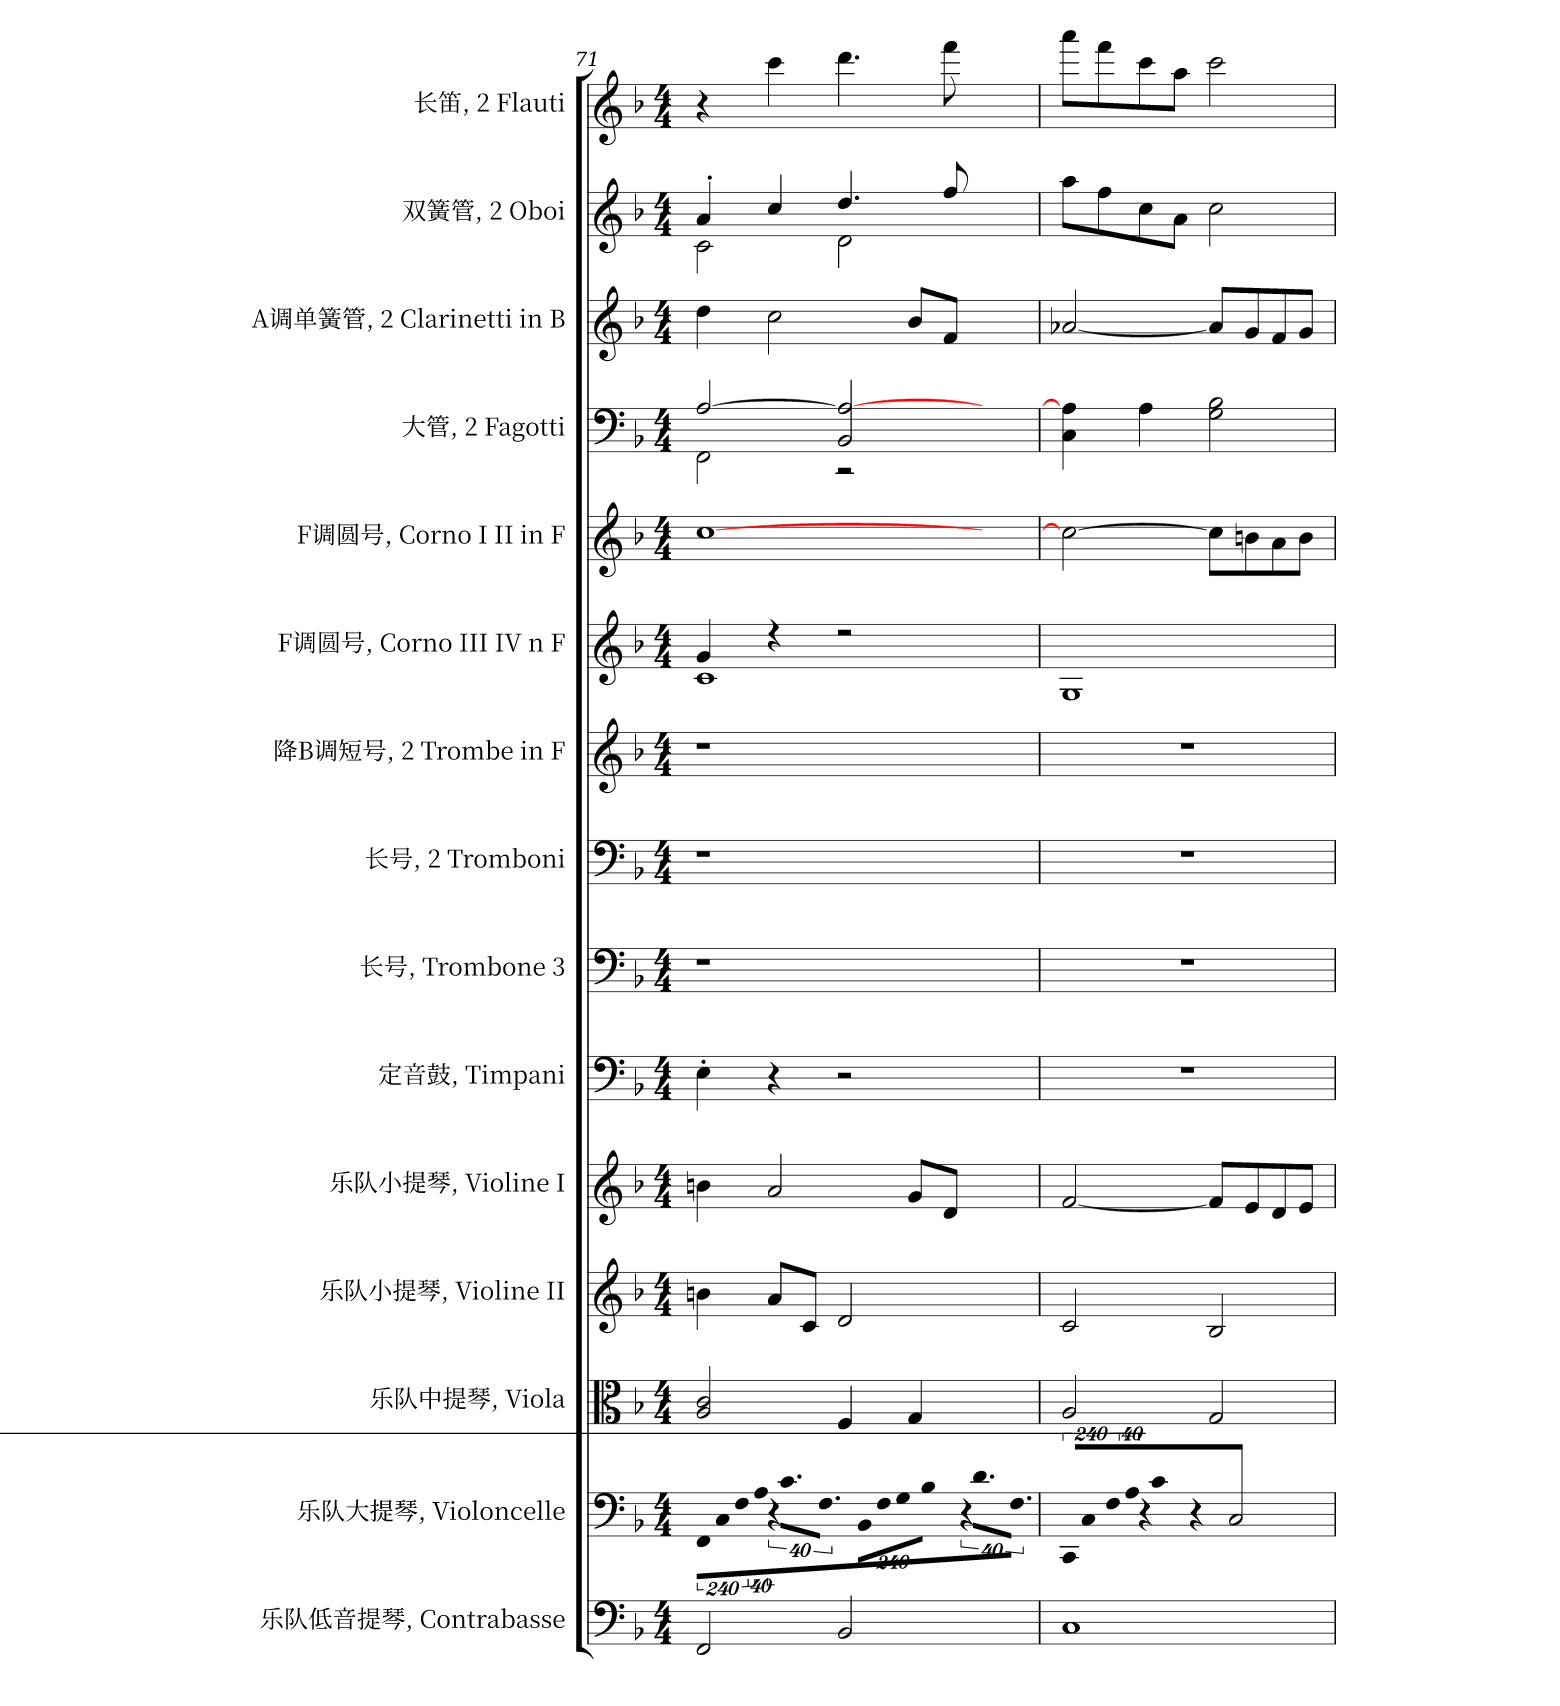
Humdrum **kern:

**kern	**kern	**kern	**kern	**kern	**kern	**kern	**kern	**kern	**kern	**kern	**kern	**kern	**kern	**kern
*part15	*part14	*part13	*part12	*part11	*part10	*part9	*part8	*part7	*part6	*part5	*part4	*part3	*part2	*part1
*staff15	*staff14	*staff13	*staff12	*staff11	*staff10	*staff9	*staff8	*staff7	*staff6	*staff5	*staff4	*staff3	*staff2	*staff1
*I"乐队低音提琴, Contrabasse	*I"乐队大提琴, Violoncelle	*I"乐队中提琴, Viola	*I"乐队小提琴, Violine II	*I"乐队小提琴, Violine I	*I"定音鼓, Timpani	*I"长号, Trombone 3	*I"长号, 2 Tromboni	*I"降B调短号, 2 Trombe in F	*I"F调圆号, Corno III IV n F	*I"F调圆号, Corno I II in F	*I"大管, 2 Fagotti	*I"A调单簧管, 2 Clarinetti in B	*I"双簧管, 2 Oboi	*I"长笛, 2 Flauti
*I'Cbs.	*	*	*	*	*I'Timp.	*I'Tbn.	*I'Tbn.	*	*	*	*	*I'A Cl.	*I'Ob.	*I'Fl.
!!LO:PB:g=z
*clefF4	*clefF4	*clefC3	*clefG2	*clefG2	*clefF4	*clefF4	*clefF4	*clefG2	*clefG2	*clefG2	*clefF4	*clefG2	*clefG2	*clefG2
*ITrd7c12	*	*	*	*	*	*	*	*ITrd1c2	*ITrd4c7	*ITrd4c7	*	*ITrd2c3	*	*
*k[b-]	*k[b-]	*k[b-]	*k[b-]	*k[b-]	*k[b-]	*k[b-]	*k[b-]	*k[b-e-a-]	*k[b-e-]	*k[b-e-]	*k[b-]	*k[f#c#]	*k[b-]	*k[b-]
*M4/4	*M4/4	*M4/4	*M4/4	*M4/4	*M4/4	*M4/4	*M4/4	*M4/4	*M4/4	*M4/4	*M4/4	*M4/4	*M4/4	*M4/4
*MM47	*MM47	*MM47	*MM47	*MM47	*MM47	*MM47	*MM47	*MM47	*MM47	*MM47	*MM47	*MM47	*MM47	*MM47
=71	=71	=71	=71	=71	=71	=71	=71	=71	=71	=71	=71	=71	=71	=71
!	!LO:N:vis=16	!	!	!	!	!	!	!	!	!	!	!	!	!
*	*	*	*	*	*	*	*	*	*^	*	*^	*	*^	*
2FFF/	1920%137FF/LL	2A/ 2c/	4bn\	4bn\	4E'\	1r	1r	1r	4c/	1F	[1f	[2A/	2FF\	4b\	4a'/	2c\	4r
!	!LO:N:vis=16	!	!	!	!	!	!	!	!	!	!	!	!	!	!	!	!
.	1920%137C/	.	.	.	.	.	.	.	.	.	.	.	.	.	.	.	.
!	!LO:N:vis=16	!	!	!	!	!	!	!	!	!	!	!	!	!	!	!	!
.	1920%137F/	.	.	.	.	.	.	.	.	.	.	.	.	.	.	.	.
!	!LO:N:vis=32	!	!	!	!	!	!	!	!	!	!	!	!	!	!	!	!
.	640%23A/JJk	.	.	.	.	.	.	.	.	.	.	.	.	.	.	.	.
!	!LO:N:vis=32	!	!	!	!	!	!	!	!	!	!	!	!	!	!	!	!
.	640%23r	.	8a/L	2a/	4r	.	.	.	4r	.	.	.	.	2a\	4cc/	.	4ccc\
!	!LO:N:vis=16.	!	!	!	!	!	!	!	!	!	!	!	!	!	!	!	!
.	960%103c\LL	.	.	.	.	.	.	.	.	.	.	.	.	.	.	.	.
.	.	.	8c/J	.	.	.	.	.	.	.	.	.	.	.	.	.	.
!	!LO:N:vis=16.	!	!	!	!	!	!	!	!	!	!	!	!	!	!	!	!
.	960%103F\JJ	.	.	.	.	.	.	.	.	.	.	.	.	.	.	.	.
2BBB-/	.	4F/	2d/	.	2r	.	.	.	2r	.	.	2BB-/ 2A/_	2r	.	4.dd/	2d\	4.ddd\
!	!LO:N:vis=16	!	!	!	!	!	!	!	!	!	!	!	!	!	!	!	!
.	1920%137BB-\LL	.	.	.	.	.	.	.	.	.	.	.	.	.	.	.	.
!	!LO:N:vis=16	!	!	!	!	!	!	!	!	!	!	!	!	!	!	!	!
.	1920%137F\	.	.	.	.	.	.	.	.	.	.	.	.	.	.	.	.
!	!LO:N:vis=16	!	!	!	!	!	!	!	!	!	!	!	!	!	!	!	!
.	1920%137G\	.	.	.	.	.	.	.	.	.	.	.	.	.	.	.	.
!	!LO:N:vis=32	!	!	!	!	!	!	!	!	!	!	!	!	!	!	!	!
.	640%23B-\JJk	.	.	.	.	.	.	.	.	.	.	.	.	.	.	.	.
.	.	4G/	.	8g/L	.	.	.	.	.	.	.	.	.	8g/L	.	.	.
!	!LO:N:vis=32	!	!	!	!	!	!	!	!	!	!	!	!	!	!	!	!
.	640%23r	.	.	.	.	.	.	.	.	.	.	.	.	.	.	.	.
!	!LO:N:vis=16.	!	!	!	!	!	!	!	!	!	!	!	!	!	!	!	!
.	960%103d\LL	.	.	.	.	.	.	.	.	.	.	.	.	.	.	.	.
.	.	.	.	8d/J	.	.	.	.	.	.	.	.	.	8d/J	8ff/	.	8fff\
!	!LO:N:vis=16.	!	!	!	!	!	!	!	!	!	!	!	!	!	!	!	!
.	960%103F\JJ	.	.	.	.	.	.	.	.	.	.	.	.	.	.	.	.
960ryy	.	960ryy	960ryy	960ryy	960ryy	960ryy	960ryy	960ryy	960ryy	960ryy	960ryy	960ryy	960ryy	960ryy	960ryy	960ryy	960ryy
*	*	*	*	*	*	*	*	*	*v	*v	*	*v	*v	*	*v	*v	*
=72	=72	=72	=72	=72	=72	=72	=72	=72	=72	=72	=72	=72	=72	=72
*	*	*	*	*	*	*	*	*	*	*	*	*	*	*MM54
*	*	*	*	*	*	*	*	*	*^	*	*^	*	*^	*
!	!LO:N:vis=16	!	!	!	!	!	!	!	!	!	!	!	!	!	!	!	!
*	*	*	*	*	*	*	*	*	*v	*v	*	*v	*v	*	*v	*v	*
1CC	1920%137CC/LL	2A/	2c/	[2f/	1r	1r	1r	1r	1C	2f\_	4C\ 4A\]	[2fn/	8aa\L	8aaa\L
!	!LO:N:vis=16	!	!	!	!	!	!	!	!	!	!	!	!	!
.	1920%137C/	.	.	.	.	.	.	.	.	.	.	.	.	.
.	.	.	.	.	.	.	.	.	.	.	.	.	8ff\	8fff\
!	!LO:N:vis=16	!	!	!	!	!	!	!	!	!	!	!	!	!
.	1920%137F/	.	.	.	.	.	.	.	.	.	.	.	.	.
!	!LO:N:vis=32	!	!	!	!	!	!	!	!	!	!	!	!	!
.	640%23A/JJk	.	.	.	.	.	.	.	.	.	.	.	.	.
!	!LO:N:vis=32	!	!	!	!	!	!	!	!	!	!	!	!	!
.	640%23r	.	.	.	.	.	.	.	.	.	4A\	.	8cc\	8ccc\
!	!LO:N:vis=8	!	!	!	!	!	!	!	!	!	!	!	!	!
.	960%137c\	.	.	.	.	.	.	.	.	.	.	.	.	.
.	.	.	.	.	.	.	.	.	.	.	.	.	8a\J	8aa\J
!	!LO:N:vis=16	!	!	!	!	!	!	!	!	!	!	!	!	!
.	1920%137r	.	.	.	.	.	.	.	.	.	.	.	.	.
*	*	*	*	*	*	*	*	*	*	*	*	*	*	*MM50
.	2C/	2G/	2B-/	8f/L]	.	.	.	.	.	8f\L]	2G\ 2B-\	8f/L]	2cc\	2ccc\
.	.	.	.	8e/	.	.	.	.	.	8en\	.	8e/	.	.
.	.	.	.	8d/	.	.	.	.	.	8d\	.	8d/	.	.
.	.	.	.	8e/J	.	.	.	.	.	8e\J	.	8e/J	.	.
=	=	=	=	=	=	=	=	=	=	=	=	=	=	=
*-	*-	*-	*-	*-	*-	*-	*-	*-	*-	*-	*-	*-	*-	*-
